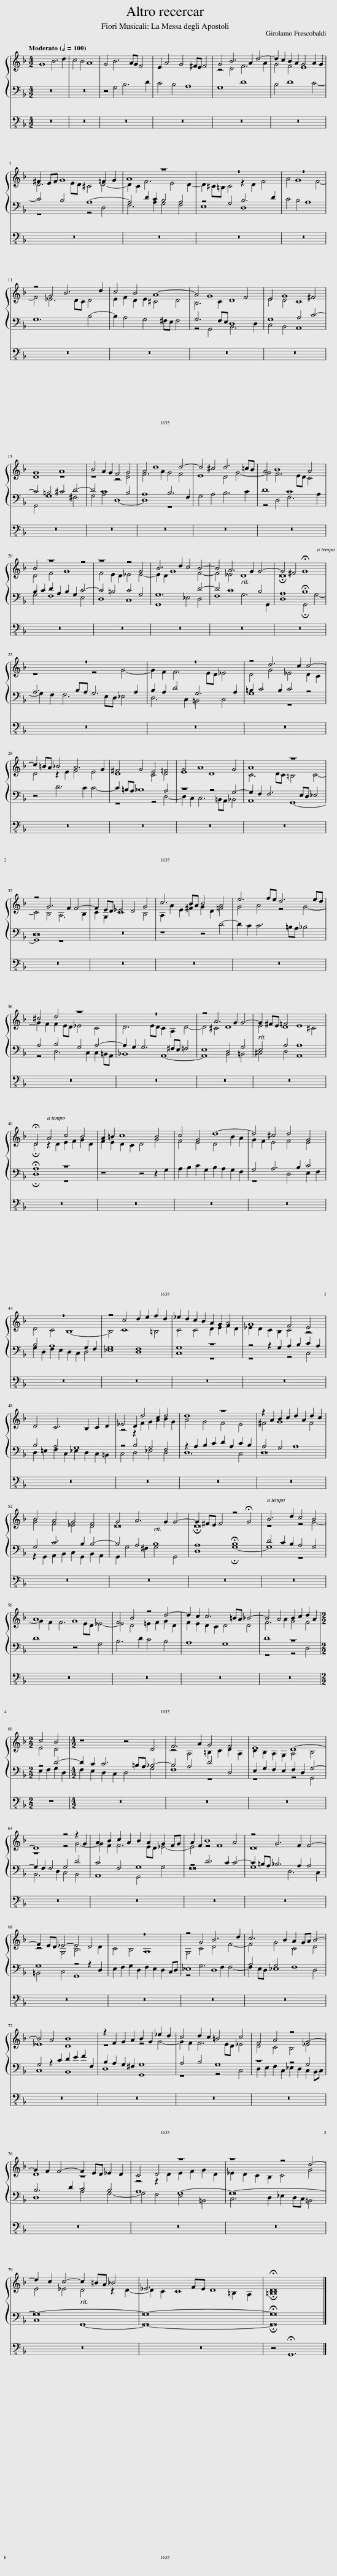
X:1
%%score { ( 1 4 ) | ( 2 5 ) | 3 } { ( 6 9 ) | ( 7 10 ) | 8 }
L:1/8
Q:1/2=100
M:4/2
I:linebreak $
K:F
V:1 treble
V:4 treble
V:2 bass
V:5 bass
V:3 bass-8
V:6 treble
V:9 treble
V:7 bass
V:10 bass
V:8 bass-8
V:1
 G8 B6 d2 | c4 B4 A8 | G4 B6 AG F4 | E2 A4 G4 ^FE F4 | G4 B6 A2 d4- | %5
 d2 c2 B2 A2 G4 A2 G2 |$ ^F2 EF G8 =F2 G2 | A8 z8 | z16 | z16 |$ %10
 z4 G4 B6 d2 | c4 B4 A8- | A4 G8 F4 | E4 G8 ^F4 |$ G8 A8 | %15
 B4 A2 G2 F4 G4 | A4 d8 d4- | d4 ^c4 d6 =cB | A4 B8 A4 |$ B4 z8 z4 | %20
 z8 z4 G4 | B6 d2 c4 B4- | B4 A6[Q:1/2=90] G2[Q:1/2=80] G4- |[Q:1/2=70] G4[Q:1/2=60] ^F4[Q:1/2=20] !fermata!G8[Q:1/2=100] |$ z16 | %25
 z16 | z4 d6 c2 c4- |$ c2 =BA _B4 A6 G2 | ^F4 G4 E4 =F4 | G4 A8 G4 | %30
 A8 z8 |$ z4 G6 F2 F4- | F2 ED _E4 D4 G4 | c6 BA B4 A4 | e6 fe d6 ed |$ %35
 ^c4 d4 z8 | z16 | z4 A6 G2 G4- |[Q:1/2=90] G2 ^FE[Q:1/2=80] =F4[Q:1/2=70] E8[Q:1/2=60] |$[Q:1/2=20] !fermata!D4[Q:1/2=100] A4 c4 B4 | %40
 A2 =B2 c8 B4 | c4 G4 d8- | d4 ^c4 d4 G4 |$ z16 | z4 c4 d2 e2 f2 d2 | %45
 _e2 d2 c2 B2 A2 G2 A4 | G8 F4 _E4 |$ D4 C6 B,2 C2 D2 | _E4 D2 d4 c2 d4 | d8 z8 | %50
 z2 A2 B2 c2 d2 A2 d2 c2 |$ B4 A4 G4 F4 | G4 A6 G2 G4-[Q:1/2=90] |[Q:1/2=80] G2[Q:1/2=70] ^FE[Q:1/2=60] F4 z4[Q:1/2=20] !fermata!G4 |[Q:1/2=100] B6 d2 c4 B4 |$ %55
 A8 G8 | F4 B4 z4 d4- | d2 c2 c6 =BA _B4- | B4 A4 B2 c2 d2 A2 |$[M:2/2] c4 B4 | %60
[M:4/2] z8 z4 D4 | F6 A2 G4 F4 | E8 D8- |$ D8 z4 z2 G2 | A2 B2 c2 A2 B2 A2 G2 FG | %65
 A2 F2 B8 A4 | z4 G6 F2 F4- |$ F2 ED _E4- E4 D4 | z16 | z4 G4 B6 d2 | %70
 c6 B2 A2 GA B4- |$ B4 A4 B8 | z2 F2 G2 A2 B2 G2 _e2 d2 | c4 d2 c2 =B4 c4 | F4 A4 z4 G4- |$ %75
 G2 F2 F4- F2 ED _E2 D2 | C4 D4 z8 | z8 z4 d4- |$ d2 c2 c4-[Q:1/2=90] c2 =BA _B4 |[Q:1/2=80] _E6 FE[Q:1/2=70] D8[Q:1/2=60][Q:1/2=50] | %80
 !fermata!D16[Q:1/2=30] |] %81
V:2
 z16 | z16 | z4 G,4 B,6 D2 | C4 B,4 A,8 | G,8 D8 | %5
 B,4 D8 C4- |$ C4 B,4 A,8- | A,4 D2 C2 B,4 A,4 | z4 G,4 B,6 D2 | C4 B,4 A,8 |$ %10
 G,12 B,4- | B,2 A,4 G,4 ^F,E, F,4 | G,6 F,E, D,8 | G,8 A,4 C4- |$ C4 =B,4 ^C4 D4- | %15
 D4 C8 B,4 | A,8 B,6 F,2 | G,4 A,4 B,6 C2 | D8 C8 |$ B,2 C2 D2 A,2 B,2 G,2 C4- | %20
 C4 =B,4 C4 G,4 | G,12 D4- | D4 C8 B,4 | A,8 !fermata!B,8 |$ A,6 B,A, G,6 A,2 | %25
 B,2 A,2 D4 G,6 A,2 | =B,2 C4 B,2 C4 z4 |$ z4 D6 C2 C4- | C2 =B,A, _B,8 A,4 | z8 z4 G,4- | %30
 G,2 F,2 F,6 E,D, _E,4 |$ D,16 | z16 | z8 z4 D4- | D2 C2 C6 =B,A, _B,4 |$ %35
 A,4 B,4 G,4 A,4- | A,2 G,2 G,6 ^F,E, =F,4 | E,8 D,4 G,4 | E,4 A,4 A,8 |$ !fermata!A,8 z8 | %40
 z8 z4 z2 G,2 | A,2 B,2 C2 G,2 B,2 A,2 G,2 F,2 | G,4 A,6 B,2 C4 |$ B,4 A,8 G,2 F,2 | G,8 F,8 | %45
 G,8 z8 | z4 z2 G,2 A,2 B,2 C2 A,2 |$ B,4 A,4 G,8 | z4 B,4 G,4 F,4 | z2 A,2 B,2 C2 D2 A,2 C2 B,2 | %50
 A,4 G,4 A,8 |$ G,4 C6 B,2 B,4- | B,4 A,4 B,8 | A,8 !fermata!B,8 | D4 C2 B,2 A,4 G,4 |$ %55
 D8 z4 G,4 | B,6 D2 C4 B,4 | A,8 G,8 | D8 z8 |$[M:2/2] z4 D4- | %60
[M:4/2] D2 C2 C6 =B,A, _B,4- | B,4 A,4 D4 D,4 | E,2 G,2 F,2 E,2 F,2 D,2 G,4- |$ G,2 F,2 F,4 G,4 D4 | C4 F,4 G,8 | %65
 z4 D6 C2 C4- | C2 =B,A, _B,6 A,2 A,4 |$ G,8 z4 z2 D,2 | E,2 F,2 G,2 D,2 F,2 E,2 D,2 C,D, | _E,8 D,8 | %70
 A,4 G,4 F,8 |$ G,4 z2 C2 D2 E2 F2 F,2 | B,2 A,2 G,2 ^F,2 G,8 | A,4 B,4 G,8 | z8 z4 G,4 |$ %75
 B,6 D2 C4 B,4 | A,8 G,8- | G,16- |$ G,16- | G,16- | %80
 !fermata!G,16 |] %81
V:3
 z16 | z16 | z16 | z16 | z16 | %5
 z16 |$ z16 | z16 | z16 | z16 |$ %10
 z16 | z16 | z16 | z16 |$ z16 | %15
 z16 | z16 | z16 | z16 |$ z16 | %20
 z16 | z16 | z16 | z16 |$ z16 | %25
 z16 | z16 |$ z16 | z16 | z16 | %30
 z16 |$ z16 | z16 | z16 | z16 |$ %35
 z16 | z16 | z16 | z16 |$ z16 | %40
 z16 | z16 | z16 |$ z16 | z16 | %45
 z16 | z16 |$ z16 | z16 | z16 | %50
 z16 |$ z16 | z16 | z16 | z16 |$ %55
 z16 | z16 | z16 | z16 |$[M:2/2] z8 | %60
[M:4/2] z16 | z16 | z16 |$ z16 | z16 | %65
 z16 | z16 |$ z16 | z16 | z16 | %70
 z16 |$ z16 | z16 | z16 | z16 |$ %75
 z16 | z16 | z16 |$ z16 | z16 | %80
 z4 !fermata!G,,12 |] %81
V:4
 x16 | x16 | x16 | x16 | z4 D4 F6 A2 | %5
 G4 F4 E8 |$ D6 ED ^C4 D4- | D2 C2 F6 E4 D2- | D2 ^C=B, C4 z2 D2 F4 | A4 G8 F4- |$ %10
 F4 _E6 DC D4 | E2 F2 D2 E2 ^C4 D4 | B,6 C2 D8 | E4 D4 C8 |$ D8 z8 | %15
 z8 z4 D4 | F6 A2 G4 F4 | E8 D4 G4- | G4 F6 ED C4 |$ D4 F4 G8 | %20
 F4 E2 D2 _E4 E4- | E2 D2 G8 F4- | F4 _E4 D8 | !fermata!D16 |$ z8 z4 G4- | %25
 G2 F2 F6 ED _E4 | D4 G4 _E4 D2 C2 |$ D4 z2 E2 F4 E4 | D8 C4 D4 | E8 D8 | %30
 C6 DC =B,4 C4- |$ C4 B,4 A,6 B,2 | C2 G,2 C8 B,4 | A,2 A2 E2 ^F2 G2 D2 =F4 | G4 A4 z4 G4- |$ %35
 G2 F2 F2 ED _E4 C4 | D6 ED C2 A,2 D4- | D4 ^C4 D8 | E4 D8 ^C4 |$ !fermata!D4 z2 D2 E2 F2 G2 D2 | %40
 F2 E2 D2 C2 D4 G4 | F4 E4 D4 B2 A2 | G2 F2 E4 F4 E4 |$ D4 C4 B,8- | B,4 C8 =B,4 | %45
 C4 C4 D2 E2 F2 D2 | _E2 D2 C2 B,2 C4 z4 |$ x16 | z4 z2 F2 G2 A2 B2 G2 | A4 G4 F4 E4 | %50
 ^F4 G8 F4 |$ G4 F4 _E4 D4 | D16 | !fermata!D16 | z8 z4 G4- |$ %55
 G2 F2 F6 ED _E4- | E4 D4 =E2 F2 G2 D2 | F2 E2 D2 C2 D4 D4 | F6 A2 G4 F4 |$[M:2/2] E4 D4 | %60
[M:4/2] x16 | z4 A,4 =B,2 C2 D2 A,2 | C2 B,2 A,2 G,2 A,4 B,4 |$ z8 z4 G4- | G2 F2 F6 ED _E4- | %65
 E4 z4 F8 | D16 |$ z4 G,4 B,6 D2 | C4 B,4 A,8 | G,4 C4 D4 F4- | %70
 F4 G4 C4 D4 |$ _E8 D8 | z8 z4 G4- | G2 F2 F6 ED _E4 | D4 C4 B,4 _E4 |$ %75
 D8 z8 | z4 z2 D2 E2 F2 G2 D2 | _E2 D2 C2 B,2 C4 G4 |$ E4 _E4 D4 z2 D2- | D2 C2 C8 =B,2 A,2 | %80
 !fermata!=B,16 |] %81
V:5
 x16 | x16 | x16 | x16 | x16 | %5
 x16 |$ z8 z4 D,4 | F,6 A,2 G,4 F,4 | E,8 D,8 | x16 |$ %10
 x16 | x16 | z4 G,,4 B,,6 D,2 | C,4 B,,4 A,,8 |$ G,,4 G,8 ^F,4 | %15
 G,4 A,4 D,8- | D,8 z8 | x16 | z4 D,4 F,6 A,2 |$ G,4 F,8 E,4 | %20
 D,8 C,8 | G,,8 _E,4 D,4 | F,8 G,6 G,,2 | D,8 !fermata!G,,4 G,4- |$ G,2 F,2 F,6 E,D, _E,4 | %25
 D,6 C,2 =B,,4 C,4 | G,8 z8 |$ x16 | z8 z4 D,4- | D,2 C,2 C,6 =B,,A,, _B,,4 | %30
 A,,8 G,,8- |$ G,,8 z8 | x16 | x16 | x16 |$ %35
 z4 D,6 C,2 C,2 =B,,A,, | _B,,8 A,,8- | A,,8 B,,4 =B,,4 | ^C,4 D,4 A,,8 |$ !fermata!D,8 z8 | %40
 x16 | x16 | z8 D,4 E,2 F,2 |$ G,2 D,2 F,2 E,2 D,2 C,2 D,4 | _E,8 D,8 | %45
 C,8 z8 | z8 z4 C,4 |$ D,2 =E,2 F,2 C,2 _E,2 D,2 C,2 =B,,2 | C,4 D,4 _E,4 D,4 | D,12 C,4 | %50
 D,16 |$ z2 G,,2 A,,2 B,,2 C,2 G,,2 B,,2 A,,2 | G,,2 G,4 ^F,2 G,4 G,,4 | D,8 !fermata!G,8- | G,8 z8 |$ %55
 x16 | x16 | x16 | z8 z4 D,4 |$[M:2/2] E,2 F,2 G,2 D,2 | %60
[M:4/2] F,2 E,2 D,2 C,2 D,4 G,4 | F,8 z8 | z8 z4 G,,4 |$ B,,6 D,2 C,4 B,,4 | A,,8 G,,4 G,4 | %65
 F,16 | G,8 D,6 C,2 |$ =B,,4 C,4 G,,8 | x16 | z4 G,6 F,2 F,4- | %70
 F,2 E,D, _E,8 D,4 |$ C,8 B,,8 | D,8 G,,8 | z8 z4 C,4 | D,2 E,2 F,2 C,2 _E,2 D,2 C,2 B,,C, |$ %75
 D,8 A,4 G,4- | G,4 F,4 E,4 =B,,4 | C,6 D,2 _E,2 D,C, =B,,4 |$ C,8 G,,8- | G,,16- | %80
 !fermata!G,,16 |] %81
V:6
 G8 B6 d2 | c4 B4 A8 | G4 B6 A G F4 | E2 A4 G4 ^F E F4 | G4 B6 A2 d4- | %5
 d2 c2 B2 A2 G4 A2 G2 |$ ^F2 E F G8 =F2 G2 | A8 z8 | z16 | z16 |$ %10
 z4 G4 B6 d2 | c4 B4 A8- | A4 G8 F4 | E4 G8 ^F4 |$ G8 A8 | %15
 B4 A2 G2 F4 G4 | A4 d8 d4- | d4 ^c4 d6 =c B | A4 B8 A4 |$ B4 z8 z4 | %20
 z8 z4 G4 | B6 d2 c4 B4- | B4 A6 G2 G4- | G4 ^F4 !fermata!G8 |$ z16 | %25
 z16 | z4 d6 c2 c4- |$ c2 =B A _B4 A6 G2 | ^F4 G4 E4 =F4 | G4 A8 G4 | %30
 A8 z8 |$ z4 G6 F2 F4- | F2 E D _E4 D4 G4 | c6 B A B4 A4 | e6 f e d6 e d |$ %35
 ^c4 d4 z8 | z16 | z4 A6 G2 G4- | G2 ^F E =F4 E8 |$ !fermata!D4 A4 c4 B4 | %40
 A2 =B2 c8 B4 | c4 G4 d8- | d4 ^c4 d4 G4 |$ z16 | z4 c4 d2 e2 f2 d2 | %45
 _e2 d2 c2 B2 A2 G2 A4 | G8 F4 _E4 |$ D4 C6 B,2 C2 D2 | _E4 D2 d4 c2 d4 | d8 z8 | %50
 z2 A2 B2 c2 d2 A2 d2 c2 |$ B4 A4 G4 F4 | G4 A6 G2 G4- | G2 ^F E F4 z4 !fermata!G4 | B6 d2 c4 B4 |$ %55
 A8 G8 | F4 B4 z4 d4- | d2 c2 c6 =B A _B4- | B4 A4 B2 c2 d2 A2 |$[M:2/2] c4 B4 | %60
[M:4/2] z8 z4 D4 | F6 A2 G4 F4 | E8 D8- |$ D8 z4 z2 z2 | A2 B2 c2 A2 B2 A2 G2 F G | %65
 A2 F2 B8 A4 | z4 G6 F2 F4- |$ F2 E D _E4- E4 D4 | z16 | z4 G4 B6 d2 | %70
 c6 B2 A2 G A B4- |$ B4 A4 B8 | z2 F2 G2 A2 B2 G2 _e2 d2 | c4 d2 c2 =B4 c4 | F4 A4 z4 G4- |$ %75
 G2 F2 F4- F2 E D _E2 D2 | C4 D4 z8 | z8 z4 d4- |$ d2 c2 c4- c2 =B A _B4 | _E6 F E D8 | %80
 D16 |] %81
V:7
 z16 | z16 | z4 G,4 B,6 D2 | C4 B,4 A,8 | G,8 D8 | %5
 B,4 D8 C4- |$ C4 B,4 A,8- | A,4 D2 C2 B,4 A,4 | z4 G,4 B,6 D2 | C4 B,4 A,8 |$ %10
 G,12 B,4- | B,2 A,4 G,4 ^F, E, F,4 | G,6 F, E, D,8 | G,8 A,4 C4- |$ C4 =B,4 ^C4 D4- | %15
 D4 C8 B,4 | A,8 B,6 F,2 | G,4 A,4 B,6 C2 | D8 C8 |$ B,2 C2 D2 A,2 B,2 G,2 C4- | %20
 C4 =B,4 C4 G,4 | G,12 D4- | D4 C8 B,4 | A,8 !fermata!B,8 |$ A,6 B, A, G,6 A,2 | %25
 B,2 A,2 D4 G,6 A,2 | =B,2 C4 B,2 C4 z4 |$ z4 D6 C2 C4- | C2 =B, A, _B,8 A,4 | z8 z4 G,4- | %30
 G,2 F,2 F,6 E, D, _E,4 |$ D,16 | z16 | z8 z4 D4- | D2 C2 C6 =B, A, _B,4 |$ %35
 A,4 B,4 G,4 A,4- | A,2 G,2 G,6 ^F, E, =F,4 | E,8 D,4 G,4 | E,4 A,4 A,8 |$ !fermata!A,8 z8 | %40
 z8 z4 z2 G,2 | A,2 B,2 C2 G,2 B,2 A,2 G,2 F,2 | G,4 A,6 B,2 C4 |$ B,4 A,8 G,2 F,2 | G,8 F,8 | %45
 G,8 z8 | z4 z2 G,2 A,2 B,2 C2 A,2 |$ B,4 A,4 G,8 | z4 B,4 G,4 F,4 | z2 A,2 B,2 C2 D2 A,2 C2 B,2 | %50
 A,4 G,4 A,8 |$ G,4 C6 B,2 B,4- | B,4 A,4 B,8 | A,8 !fermata!B,8 | D4 C2 B,2 A,4 G,4 |$ %55
 D8 z4 G,4 | B,6 D2 C4 B,4 | A,8 G,8 | D8 z8 |$[M:2/2] z4 D4- | %60
[M:4/2] D2 C2 C6 =B, A, _B,4- | B,4 A,4 D4 D,4 | E,2 G,2 F,2 E,2 F,2 D,2 G,4- |$ G,2 F,2 F,4 G,4 D4 | C4 F,4 G,8 | %65
 z4 D6 C2 C4- | C2 =B, A, _B,6 A,2 A,4 |$ G,8 z4 z2 D,2 | E,2 F,2 G,2 D,2 F,2 E,2 D,2 C, D, | _E,8 D,8 | %70
 A,4 G,4 F,8 |$ G,4 z2 C2 z2 E2 F2 F,2 | B,2 A,2 G,2 ^F,2 G,8 | A,4 B,4 G,8 | z8 z4 G,4 |$ %75
 B,6 D2 C4 B,4 | A,8 G,8- | G,16- |$ G,16- | G,16- | %80
 G,16 |] %81
V:8
 z16 | z16 | z16 | z16 | z16 | %5
 z16 |$ z16 | z16 | z16 | z16 |$ %10
 z16 | z16 | z16 | z16 |$ z16 | %15
 z16 | z16 | z16 | z16 |$ z16 | %20
 z16 | z16 | z16 | z16 |$ z16 | %25
 z16 | z16 |$ z16 | z16 | z16 | %30
 z16 |$ z16 | z16 | z16 | z16 |$ %35
 z16 | z16 | z16 | z16 |$ z16 | %40
 z16 | z16 | z16 |$ z16 | z16 | %45
 z16 | z16 |$ z16 | z16 | z16 | %50
 z16 |$ z16 | z16 | z16 | z16 |$ %55
 z16 | z16 | z16 | z16 |$[M:2/2] z8 | %60
[M:4/2] z16 | z16 | z16 |$ z16 | z16 | %65
 z16 | z16 |$ z16 | z16 | z16 | %70
 z16 |$ z16 | z16 | z16 | z16 |$ %75
 z16 | z16 | z16 |$ z16 | z16 | %80
 z4 G,,12 |] %81
V:9
 x16 | x16 | x16 | x16 | z4 D4 F6 A2 | %5
 G4 F4 E8 |$ D6 E D ^C4 D4- | D2 C2 F6 E4 D2- | D2 ^C =B, C4 z2 D2 F4 | A4 G8 F4- |$ %10
 F4 _E6 D C D4 | E2 F2 D2 E2 ^C4 D4 | B,6 C2 D8 | E4 D4 C4 z4 |$ D8 z8 | %15
 z8 z4 D4 | F6 A2 G4 F4 | E8 D4 G4- | G4 F6 E D C4 |$ D4 F4 G8 | %20
 F4 E2 D2 _E4 E4- | E2 D2 G8 F4- | F4 _E4 D8 | !fermata!D16 |$ z8 z4 G4- | %25
 G2 F2 F6 E D _E4 | D4 G4 _E4 D2 C2 |$ D4 z2 E2 F4 E4 | D8 C4 D4 | E8 D8 | %30
 C6 D C =B,4 C4- |$ C4 B,4 A,6 B,2 | C2 G,2 C8 B,4 | A,2 A2 E2 ^F2 G2 D2 =F4 | G4 A4 z4 G4- |$ %35
 G2 F2 F2 E D _E4 C4 | D6 E D C2 A,2 D4- | D4 ^C4 D8 | E4 D8 ^C4 |$ !fermata!D4 z2 D2 E2 F2 G2 D2 | %40
 F2 E2 D2 C2 D4 G4 | F4 E4 D4 B2 A2 | G2 F2 E4 F4 E4 |$ D4 C4 B,8- | B,4 C8 =B,4 | %45
 C4 C4 D2 E2 F2 D2 | _E2 D2 C2 B,2 C4 z4 |$ x16 | z4 z2 F2 G2 A2 B2 G2 | A4 G4 F4 E4 | %50
 ^F4 G8 F4 |$ G4 F4 _E4 D4 | D16 | !fermata!D16 | z8 z4 G4- |$ %55
 G2 F2 F6 E D _E4- | E4 D4 =E2 F2 G2 D2 | F2 E2 D2 C2 D4 D4 | F6 A2 G4 F4 |$[M:2/2] E4 z4 | %60
[M:4/2] x16 | z4 A,4 =B,2 C2 D2 A,2 | C2 B,2 A,2 G,2 A,4 B,4 |$ z8 z4 G2 G2- | G2 F2 F6 E D _E4- | %65
 E4 z4 F8 | D16 |$ z4 G,4 B,6 D2 | C4 B,4 A,8 | G,4 C4 D4 F4- | %70
 F4 G4 C4 D4 |$ _E8 D8 | z8 z4 G4- | G2 F2 F6 E D _E4 | D4 C4 B,4 _E4 |$ %75
 D8 z8 | z4 z2 D2 E2 F2 G2 D2 | _E2 D2 C2 B,2 C4 G4 |$ E4 _E4 D4 z2 D2- | D2 C2 C8 =B,2 A,2 | %80
 =B,16 |] %81
V:10
 x16 | x16 | x16 | x16 | x16 | %5
 x16 |$ z8 z4 D,4 | F,6 A,2 G,4 F,4 | E,8 D,8 | x16 |$ %10
 x16 | x16 | z4 G,,4 B,,6 D,2 | C,4 B,,4 A,,8 |$ G,,4 G,8 ^F,4 | %15
 G,4 A,4 D,8- | D,8 z8 | x16 | z4 D,4 F,6 A,2 |$ G,4 F,8 E,4 | %20
 D,8 C,8 | G,,8 _E,4 D,4 | F,8 G,6 G,,2 | D,8 !fermata!G,,4 G,4- |$ G,2 F,2 F,6 E, D, _E,4 | %25
 D,6 C,2 =B,,4 C,4 | G,8 z8 |$ x16 | z8 z4 D,4- | D,2 C,2 C,6 =B,, A,, _B,,4 | %30
 A,,8 G,,8- |$ G,,8 z8 | x16 | x16 | x16 |$ %35
 z4 D,6 C,2 C,2 =B,, A,, | _B,,8 A,,8- | A,,8 B,,4 =B,,4 | ^C,4 D,4 A,,8 |$ !fermata!D,8 z8 | %40
 x16 | x16 | z8 D,4 E,2 F,2 |$ G,2 D,2 F,2 E,2 D,2 C,2 D,4 | _E,8 D,8 | %45
 C,8 z8 | z8 z4 C,4 |$ D,2 =E,2 F,2 C,2 _E,2 D,2 C,2 =B,,2 | C,4 D,4 _E,4 D,4 | D,12 C,4 | %50
 D,16 |$ z2 G,,2 A,,2 B,,2 C,2 G,,2 B,,2 A,,2 | G,,2 G,4 ^F,2 G,4 G,,4 | D,8 !fermata!G,8- | G,8 z8 |$ %55
 x16 | x16 | x16 | z8 z4 D,4 |$[M:2/2] E,2 F,2 G,2 D,2 | %60
[M:4/2] F,2 E,2 D,2 C,2 D,4 G,4 | F,8 z8 | z8 z4 G,,4 |$ B,,6 D,2 C,4 B,,4 | A,,8 G,,4 G,4 | %65
 F,16 | G,8 D,6 C,2 |$ =B,,4 C,4 G,,8 | x16 | z4 G,6 F,2 F,4- | %70
 F,2 E, D, _E,8 D,4 |$ C,8 B,,8 | D,8 G,,8 | z8 z4 C,4 | D,2 E,2 F,2 C,2 _E,2 D,2 C,2 B,, C, |$ %75
 D,8 A,4 G,4- | G,4 F,4 E,4 =B,,4 | C,6 D,2 _E,2 D, C, =B,,4 |$ C,8 G,,8- | G,,16- | %80
 G,,16 |] %81
